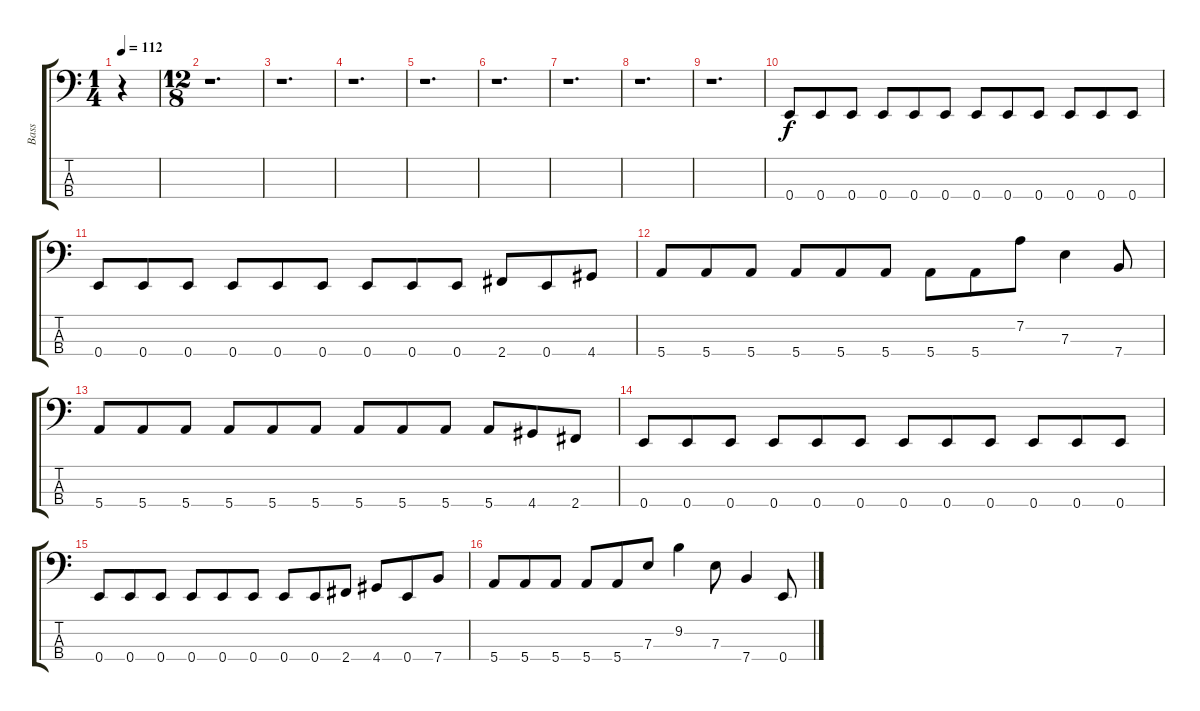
\track ("Bass" "Bass") {instrument electricbasspick}
\staff {score tabs}
\tuning (G2 D2 A1 E1) {hide}
\ts (1 4)
\tempo 112
\clef f4
\ks c
r.4{dy f instrument electricbasspick} |
\ts (12 8)
r.1{d} |
r.1{d} |
r.1{d} |
r.1{d} |
r.1{d} |
r.1{d} |
r.1{d} |
r.1{d} |
0.4.8 0.4.8 0.4.8 0.4.8 0.4.8 0.4.8 0.4.8 0.4.8 0.4.8 0.4.8 0.4.8 0.4.8 |
0.4.8 0.4.8 0.4.8 0.4.8 0.4.8 0.4.8 0.4.8 0.4.8 0.4.8 2.4.8 0.4.8 4.4.8 |
5.4.8 5.4.8 5.4.8 5.4.8 5.4.8 5.4.8 5.4.8 5.4.8 7.2.8 7.3.4 7.4.8 |
5.4.8 5.4.8 5.4.8 5.4.8 5.4.8 5.4.8 5.4.8 5.4.8 5.4.8 5.4.8 4.4.8 2.4.8 |
0.4.8 0.4.8 0.4.8 0.4.8 0.4.8 0.4.8 0.4.8 0.4.8 0.4.8 0.4.8 0.4.8 0.4.8 |
0.4.8 0.4.8 0.4.8 0.4.8 0.4.8 0.4.8 0.4.8 0.4.8 2.4.8 4.4.8 0.4.8 7.4.8 |
5.4.8 5.4.8 5.4.8 5.4.8 5.4.8 7.3.8 9.2.4 7.3.8 7.4.4 0.4.8
